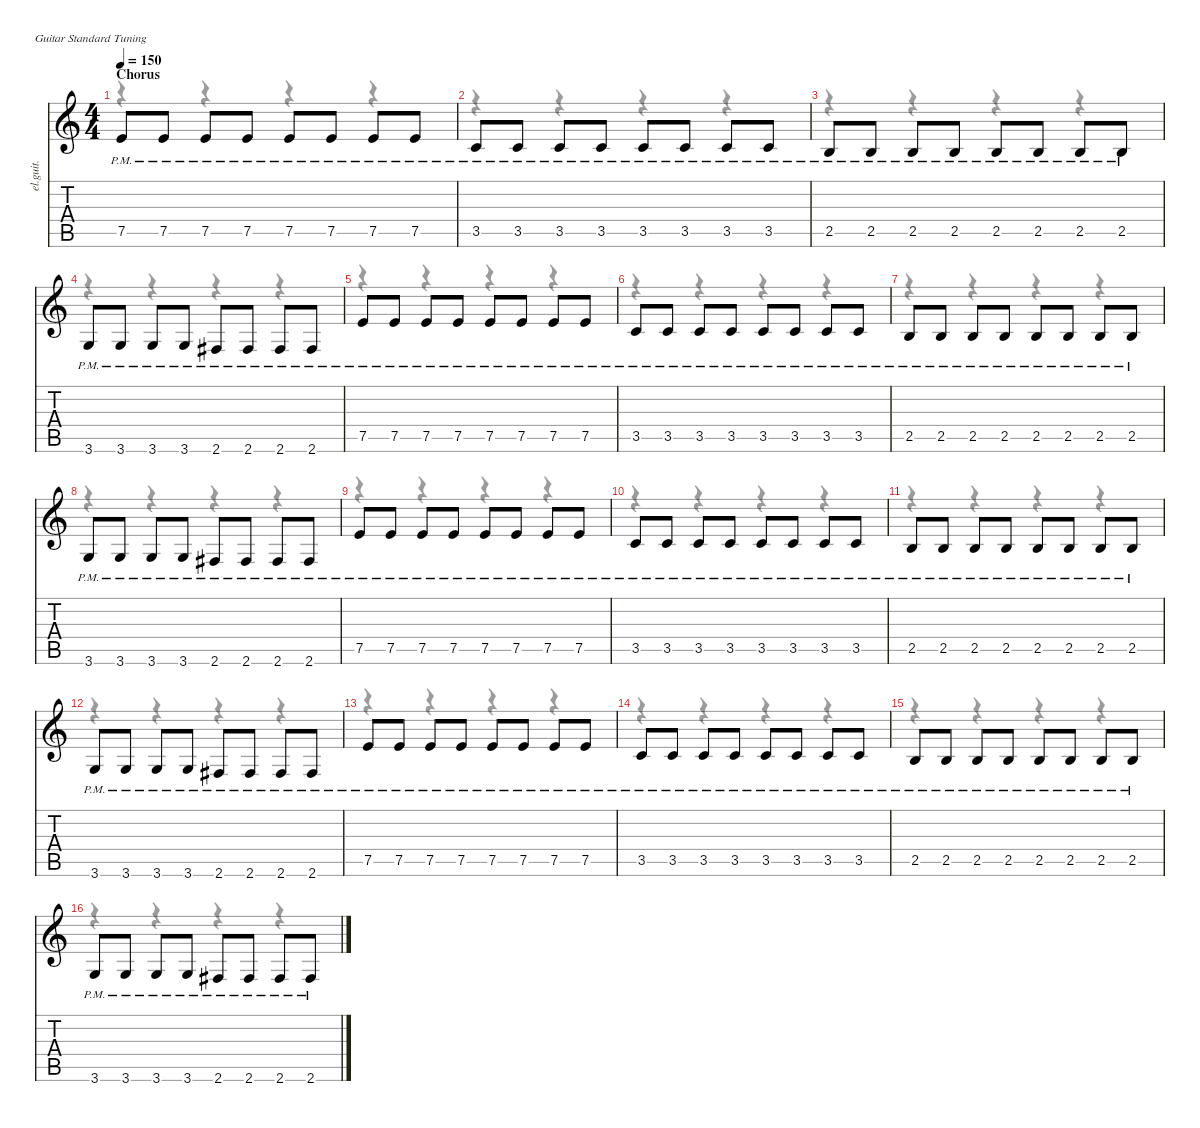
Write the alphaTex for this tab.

\defaultSystemsLayout 4
\hideDynamics
\bracketExtendMode nobrackets
\otherSystemsTrackNameOrientation horizontal
\track ("Gtr Clean" "el.guit.") {instrument electricguitarclean}
\staff {score tabs}
\tuning (E4 B3 G3 D3 A2 E2)
\voice
\ts (4 4)
\section ("" "Chorus")
\tempo 150
\clef g2
\ks c
7.5{pm}.8{dy f beam Up} 7.5{pm}.8{beam Up} 7.5{pm}.8{beam Up} 7.5{pm}.8{beam Up} 7.5{pm}.8{beam Up} 7.5{pm}.8{beam Up} 7.5{pm}.8{beam Up} 7.5{pm}.8{beam Up} |
3.5{pm}.8{beam Up} 3.5{pm}.8{beam Up} 3.5{pm}.8{beam Up} 3.5{pm}.8{beam Up} 3.5{pm}.8{beam Up} 3.5{pm}.8{beam Up} 3.5{pm}.8{beam Up} 3.5{pm}.8{beam Up} |
2.5{pm}.8{beam Up} 2.5{pm}.8{beam Up} 2.5{pm}.8{beam Up} 2.5{pm}.8{beam Up} 2.5{pm}.8{beam Up} 2.5{pm}.8{beam Up} 2.5{pm}.8{beam Up} 2.5{pm}.8{beam Up} |
3.6{pm}.8{beam Up} 3.6{pm}.8{beam Up} 3.6{pm}.8{beam Up} 3.6{pm}.8{beam Up} 2.6{pm acc #}.8{beam Up} 2.6{pm acc #}.8{beam Up} 2.6{pm acc #}.8{beam Up} 2.6{pm acc #}.8{beam Up} |
7.5{pm}.8{beam Up} 7.5{pm}.8{beam Up} 7.5{pm}.8{beam Up} 7.5{pm}.8{beam Up} 7.5{pm}.8{beam Up} 7.5{pm}.8{beam Up} 7.5{pm}.8{beam Up} 7.5{pm}.8{beam Up} |
3.5{pm}.8{beam Up} 3.5{pm}.8{beam Up} 3.5{pm}.8{beam Up} 3.5{pm}.8{beam Up} 3.5{pm}.8{beam Up} 3.5{pm}.8{beam Up} 3.5{pm}.8{beam Up} 3.5{pm}.8{beam Up} |
2.5{pm}.8{beam Up} 2.5{pm}.8{beam Up} 2.5{pm}.8{beam Up} 2.5{pm}.8{beam Up} 2.5{pm}.8{beam Up} 2.5{pm}.8{beam Up} 2.5{pm}.8{beam Up} 2.5{pm}.8{beam Up} |
3.6{pm}.8{beam Up} 3.6{pm}.8{beam Up} 3.6{pm}.8{beam Up} 3.6{pm}.8{beam Up} 2.6{pm acc #}.8{beam Up} 2.6{pm acc #}.8{beam Up} 2.6{pm acc #}.8{beam Up} 2.6{pm acc #}.8{beam Up} |
7.5{pm}.8{beam Up} 7.5{pm}.8{beam Up} 7.5{pm}.8{beam Up} 7.5{pm}.8{beam Up} 7.5{pm}.8{beam Up} 7.5{pm}.8{beam Up} 7.5{pm}.8{beam Up} 7.5{pm}.8{beam Up} |
3.5{pm}.8{beam Up} 3.5{pm}.8{beam Up} 3.5{pm}.8{beam Up} 3.5{pm}.8{beam Up} 3.5{pm}.8{beam Up} 3.5{pm}.8{beam Up} 3.5{pm}.8{beam Up} 3.5{pm}.8{beam Up} |
2.5{pm}.8{beam Up} 2.5{pm}.8{beam Up} 2.5{pm}.8{beam Up} 2.5{pm}.8{beam Up} 2.5{pm}.8{beam Up} 2.5{pm}.8{beam Up} 2.5{pm}.8{beam Up} 2.5{pm}.8{beam Up} |
3.6{pm}.8{beam Up} 3.6{pm}.8{beam Up} 3.6{pm}.8{beam Up} 3.6{pm}.8{beam Up} 2.6{pm acc #}.8{beam Up} 2.6{pm acc #}.8{beam Up} 2.6{pm acc #}.8{beam Up} 2.6{pm acc #}.8{beam Up} |
7.5{pm}.8{beam Up} 7.5{pm}.8{beam Up} 7.5{pm}.8{beam Up} 7.5{pm}.8{beam Up} 7.5{pm}.8{beam Up} 7.5{pm}.8{beam Up} 7.5{pm}.8{beam Up} 7.5{pm}.8{beam Up} |
3.5{pm}.8{beam Up} 3.5{pm}.8{beam Up} 3.5{pm}.8{beam Up} 3.5{pm}.8{beam Up} 3.5{pm}.8{beam Up} 3.5{pm}.8{beam Up} 3.5{pm}.8{beam Up} 3.5{pm}.8{beam Up} |
2.5{pm}.8{beam Up} 2.5{pm}.8{beam Up} 2.5{pm}.8{beam Up} 2.5{pm}.8{beam Up} 2.5{pm}.8{beam Up} 2.5{pm}.8{beam Up} 2.5{pm}.8{beam Up} 2.5{pm}.8{beam Up} |
3.6{pm}.8{beam Up} 3.6{pm}.8{beam Up} 3.6{pm}.8{beam Up} 3.6{pm}.8{beam Up} 2.6{pm acc #}.8{beam Up} 2.6{pm acc #}.8{beam Up} 2.6{pm acc #}.8{beam Up} 2.6{pm acc #}.8{beam Up}
\voice
\clef g2
\ottava regular
\simile none
\ks c
r.4{dy mf beam Down} r.4{beam Down} r.4{beam Down} r.4{beam Down} |
r.4{beam Down} r.4{beam Down} r.4{beam Down} r.4{beam Down} |
r.4{beam Down} r.4{beam Down} r.4{beam Down} r.4{beam Down} |
r.4{beam Down} r.4{beam Down} r.4{beam Down} r.4{beam Down} |
r.4{beam Down} r.4{beam Down} r.4{beam Down} r.4{beam Down} |
r.4{beam Down} r.4{beam Down} r.4{beam Down} r.4{beam Down} |
r.4{beam Down} r.4{beam Down} r.4{beam Down} r.4{beam Down} |
r.4{beam Down} r.4{beam Down} r.4{beam Down} r.4{beam Down} |
r.4{beam Down} r.4{beam Down} r.4{beam Down} r.4{beam Down} |
r.4{beam Down} r.4{beam Down} r.4{beam Down} r.4{beam Down} |
r.4{beam Down} r.4{beam Down} r.4{beam Down} r.4{beam Down} |
r.4{beam Down} r.4{beam Down} r.4{beam Down} r.4{beam Down} |
r.4{beam Down} r.4{beam Down} r.4{beam Down} r.4{beam Down} |
r.4{beam Down} r.4{beam Down} r.4{beam Down} r.4{beam Down} |
r.4{beam Down} r.4{beam Down} r.4{beam Down} r.4{beam Down} |
r.4{beam Down} r.4{beam Down} r.4{beam Down} r.4{beam Down}
